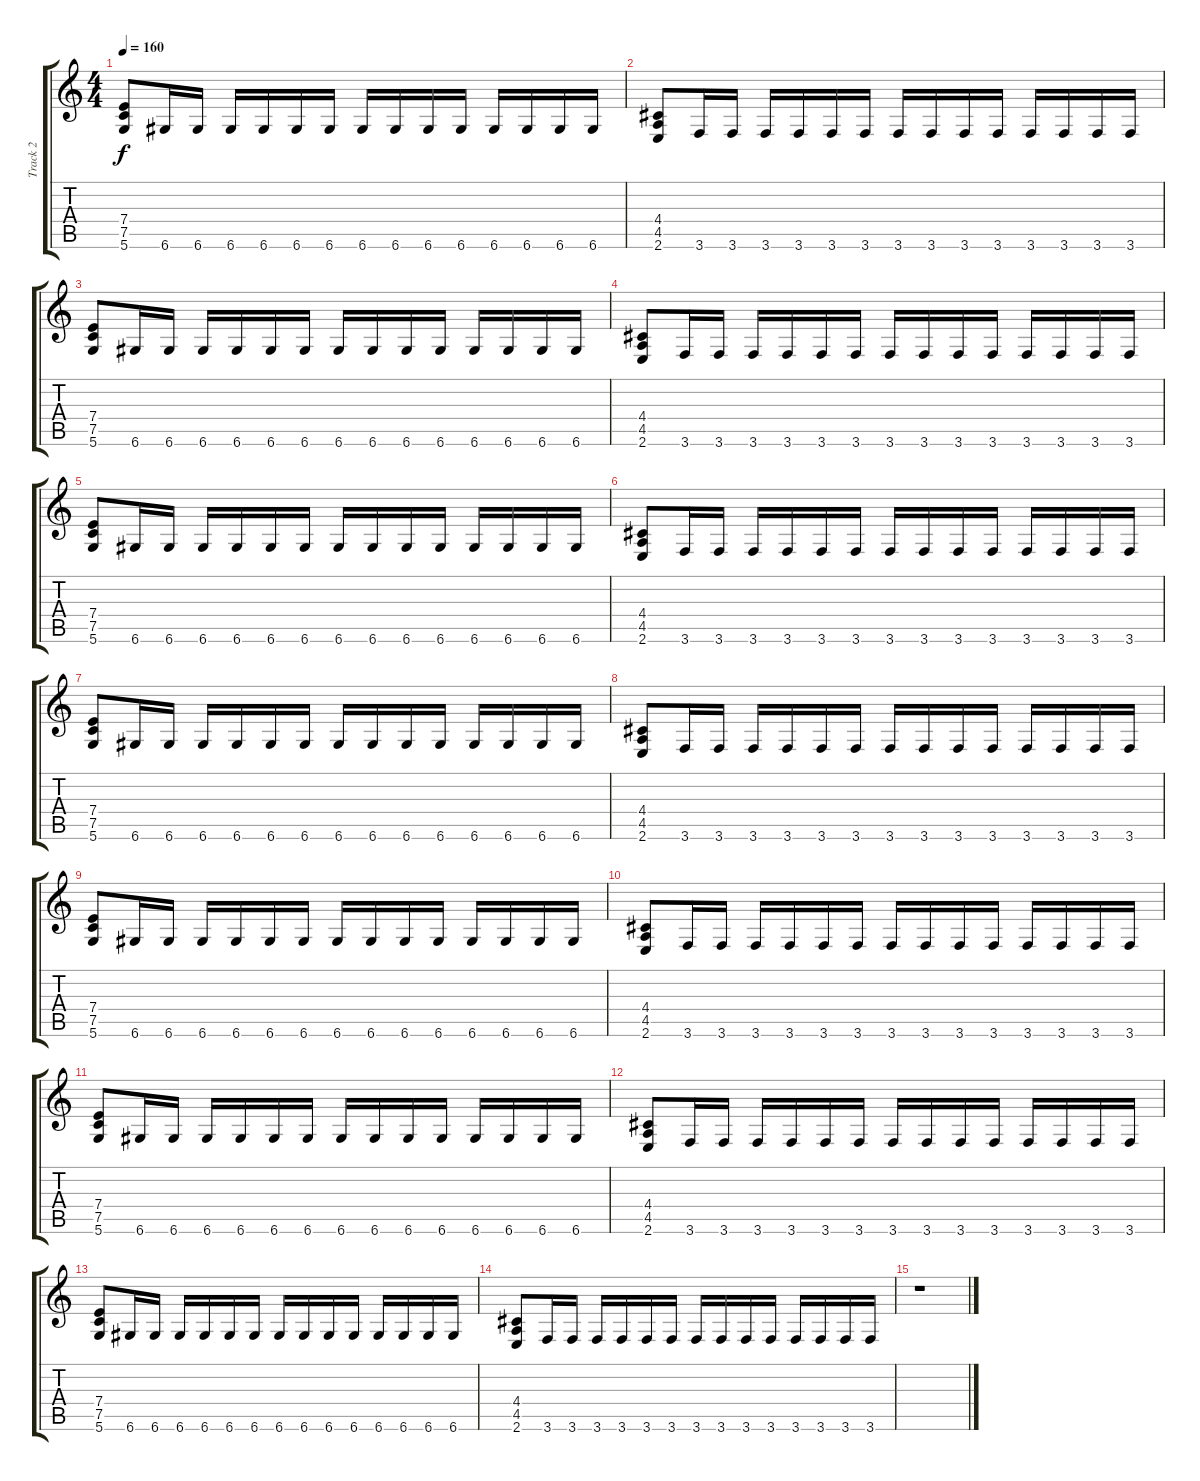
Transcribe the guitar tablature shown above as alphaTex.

\track ("Track 2" "Track 2") {instrument distortionguitar}
\staff {score tabs}
\tuning (D4 G3 C3 F2 A2 D2) {hide}
\ts (4 4)
\tempo 160
\clef g2
\ks c
(7.4 7.5 5.6).8{dy f} 6.6.16 6.6.16 6.6.16 6.6.16 6.6.16 6.6.16 6.6.16 6.6.16 6.6.16 6.6.16 6.6.16 6.6.16 6.6.16 6.6.16 |
(4.4 4.5 2.6).8 3.6.16 3.6.16 3.6.16 3.6.16 3.6.16 3.6.16 3.6.16 3.6.16 3.6.16 3.6.16 3.6.16 3.6.16 3.6.16 3.6.16 |
(7.4 7.5 5.6).8 6.6.16 6.6.16 6.6.16 6.6.16 6.6.16 6.6.16 6.6.16 6.6.16 6.6.16 6.6.16 6.6.16 6.6.16 6.6.16 6.6.16 |
(4.4 4.5 2.6).8 3.6.16 3.6.16 3.6.16 3.6.16 3.6.16 3.6.16 3.6.16 3.6.16 3.6.16 3.6.16 3.6.16 3.6.16 3.6.16 3.6.16 |
(7.4 7.5 5.6).8 6.6.16 6.6.16 6.6.16 6.6.16 6.6.16 6.6.16 6.6.16 6.6.16 6.6.16 6.6.16 6.6.16 6.6.16 6.6.16 6.6.16 |
(4.4 4.5 2.6).8 3.6.16 3.6.16 3.6.16 3.6.16 3.6.16 3.6.16 3.6.16 3.6.16 3.6.16 3.6.16 3.6.16 3.6.16 3.6.16 3.6.16 |
(7.4 7.5 5.6).8 6.6.16 6.6.16 6.6.16 6.6.16 6.6.16 6.6.16 6.6.16 6.6.16 6.6.16 6.6.16 6.6.16 6.6.16 6.6.16 6.6.16 |
(4.4 4.5 2.6).8 3.6.16 3.6.16 3.6.16 3.6.16 3.6.16 3.6.16 3.6.16 3.6.16 3.6.16 3.6.16 3.6.16 3.6.16 3.6.16 3.6.16 |
(7.4 7.5 5.6).8 6.6.16 6.6.16 6.6.16 6.6.16 6.6.16 6.6.16 6.6.16 6.6.16 6.6.16 6.6.16 6.6.16 6.6.16 6.6.16 6.6.16 |
(4.4 4.5 2.6).8 3.6.16 3.6.16 3.6.16 3.6.16 3.6.16 3.6.16 3.6.16 3.6.16 3.6.16 3.6.16 3.6.16 3.6.16 3.6.16 3.6.16 |
(7.4 7.5 5.6).8 6.6.16 6.6.16 6.6.16 6.6.16 6.6.16 6.6.16 6.6.16 6.6.16 6.6.16 6.6.16 6.6.16 6.6.16 6.6.16 6.6.16 |
(4.4 4.5 2.6).8 3.6.16 3.6.16 3.6.16 3.6.16 3.6.16 3.6.16 3.6.16 3.6.16 3.6.16 3.6.16 3.6.16 3.6.16 3.6.16 3.6.16 |
(7.4 7.5 5.6).8 6.6.16 6.6.16 6.6.16 6.6.16 6.6.16 6.6.16 6.6.16 6.6.16 6.6.16 6.6.16 6.6.16 6.6.16 6.6.16 6.6.16 |
(4.4 4.5 2.6).8 3.6.16 3.6.16 3.6.16 3.6.16 3.6.16 3.6.16 3.6.16 3.6.16 3.6.16 3.6.16 3.6.16 3.6.16 3.6.16 3.6.16 |
r.1
